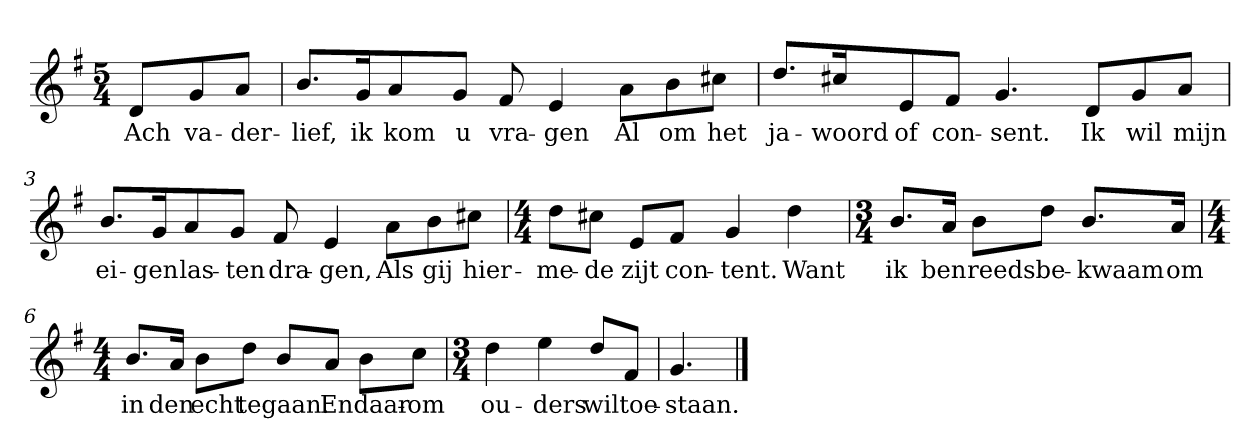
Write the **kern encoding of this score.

**kern	**text
*part1	*part1
*staff1	*staff1
*clefG2	*
*k[f#]	*
*G:	*
*M5/4	*
*MM120	*
=	=
8d/L	Ach
8g/	va-
8a/J	-der-
=1	=1
8.b/L	-lief,
16g/k	ik
8a/	kom
8g/J	u
8f#	vra-
4e	-gen
8a\L	Al
8b\	om
8cc#X\J	het
=2	=2
8.dd/L	ja-
16cc#X/k	-woord
8e/	of
8f#/J	con-
4.g	-sent.
8d/L	Ik
8g/	wil
8a/J	mijn
=3	=3
8.b/L	ei-
16g/k	-gen
8a/	las-
8g/J	-ten
8f#	dra-
4e	-gen,
8a\L	Als
8b\	gij
8cc#X\J	hier-
=4	=4
*M4/4	*
8dd\L	-me-
8cc#X\J	-de
8e/L	zijt
8f#/J	con-
4g	-tent.
4dd	Want
=5	=5
*M3/4	*
8.b/L	ik
16a/Jk	ben
8b\L	reeds
8dd\J	be-
8.b/L	-kwaam
16a/Jk	om
=6	=6
*M4/4	*
8.b/L	in
16a/Jk	den
8b\L	echt
8dd\J	te
8b/L	gaan.
8a/J	En
8b\L	daar-
8cc\J	-om
=7	=7
*M3/4	*
4dd	ou-
4ee	-ders
8dd/L	wil
8f#/J	toe-
=8	=8
4.g	-staan.
==	==
*-	*-
